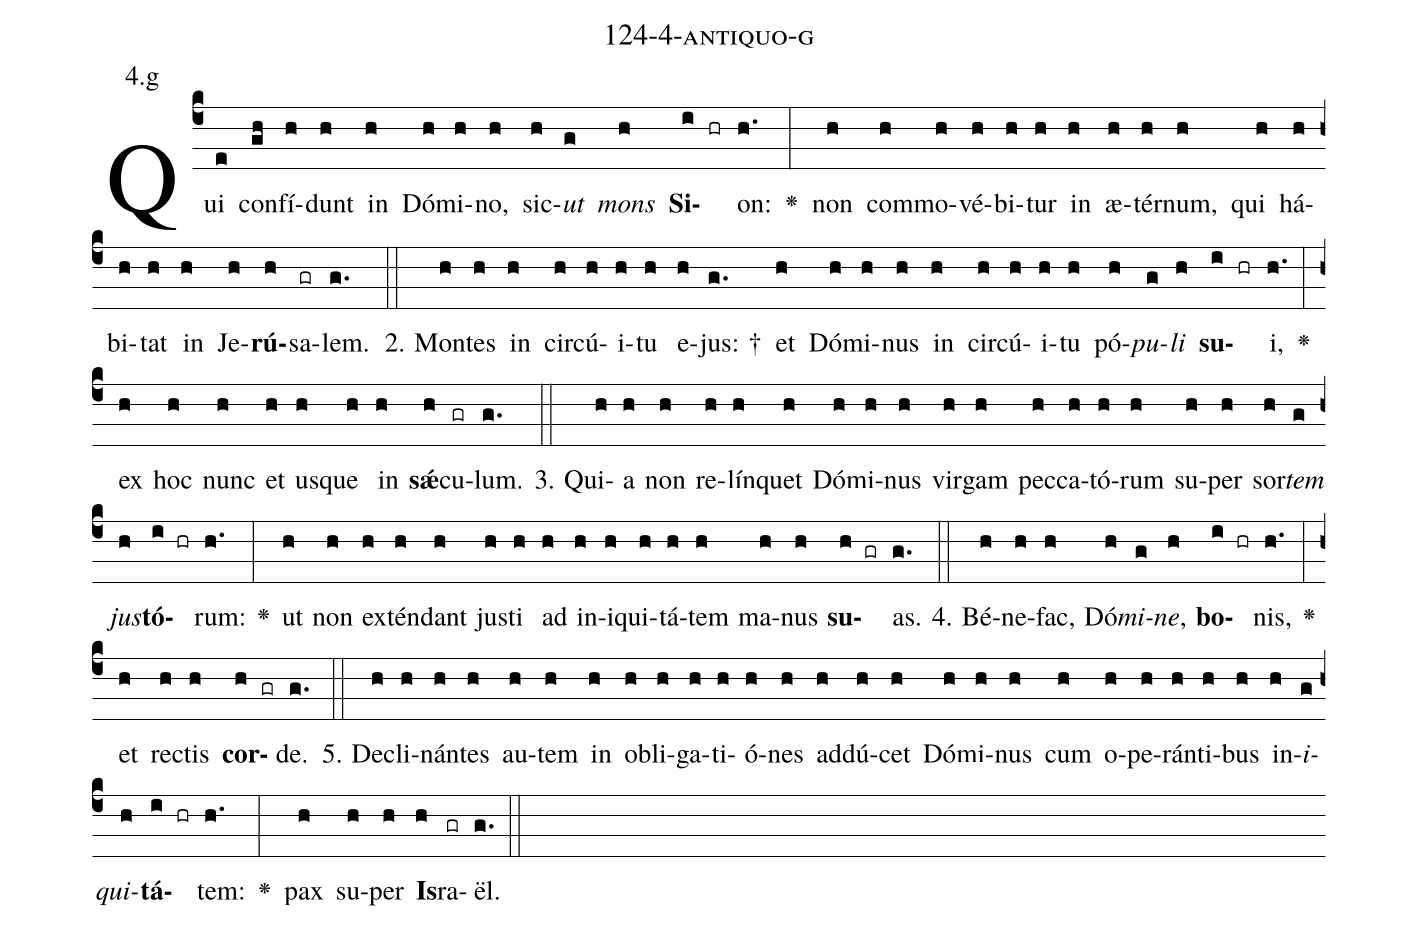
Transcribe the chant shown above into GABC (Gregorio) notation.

name: 124-4-antiquo-g;
annotation: 4.g;
%%
(c4)Qui(e) con(gh)fí(h)dunt(h) in(h) Dó(h)mi(h)no,(h) sic(h)<i>ut</i>(g) <i>mons</i>(h) <b>Si</b>(i hr)on:(h.) <v>\greheightstar</v>(:) non(h) com(h)mo(h)vé(h)bi(h)tur(h) in(h) æ(h)tér(h)num,(h) qui(h) há(h)bi(h)tat(h) in(h) Je(h)<b>rú</b>(h)sa(gr)lem.(g.) (::)
2. Mon(h)tes(h) in(h) cir(h)cú(h)i(h)tu(h) e(h)jus: †(g.) et(h) Dó(h)mi(h)nus(h) in(h) cir(h)cú(h)i(h)tu(h) pó(h)<i>pu</i>(g)<i>li</i>(h) <b>su</b>(i hr)i,(h.) <v>\greheightstar</v>(:) ex(h) hoc(h) nunc(h) et(h) us(h)que(h) in(h) <b>sǽ</b>(h)cu(gr)lum.(g.) (::)
3. Qui(h)a(h) non(h) re(h)lín(h)quet(h) Dó(h)mi(h)nus(h) vir(h)gam(h) pec(h)ca(h)tó(h)rum(h) su(h)per(h) sor(h)<i>tem</i>(g) <i>jus</i>(h)<b>tó</b>(i hr)rum:(h.) <v>\greheightstar</v>(:) ut(h) non(h) ex(h)tén(h)dant(h) jus(h)ti(h) ad(h) in(h)i(h)qui(h)tá(h)tem(h) ma(h)nus(h) <b>su</b>(h gr)as.(g.) (::)
4. Bé(h)ne(h)fac,(h) Dó(h)<i>mi</i>(g)<i>ne</i>,(h) <b>bo</b>(i hr)nis,(h.) <v>\greheightstar</v>(:) et(h) rec(h)tis(h) <b>cor</b>(h gr)de.(g.) (::)
5. De(h)cli(h)nán(h)tes(h) au(h)tem(h) in(h) ob(h)li(h)ga(h)ti(h)ó(h)nes(h) ad(h)dú(h)cet(h) Dó(h)mi(h)nus(h) cum(h) o(h)pe(h)rán(h)ti(h)bus(h) in(h)<i>i</i>(g)<i>qui</i>(h)<b>tá</b>(i hr)tem:(h.) <v>\greheightstar</v>(:) pax(h) su(h)per(h) <b>Is</b>(h)ra(gr)ël.(g.) (::)
